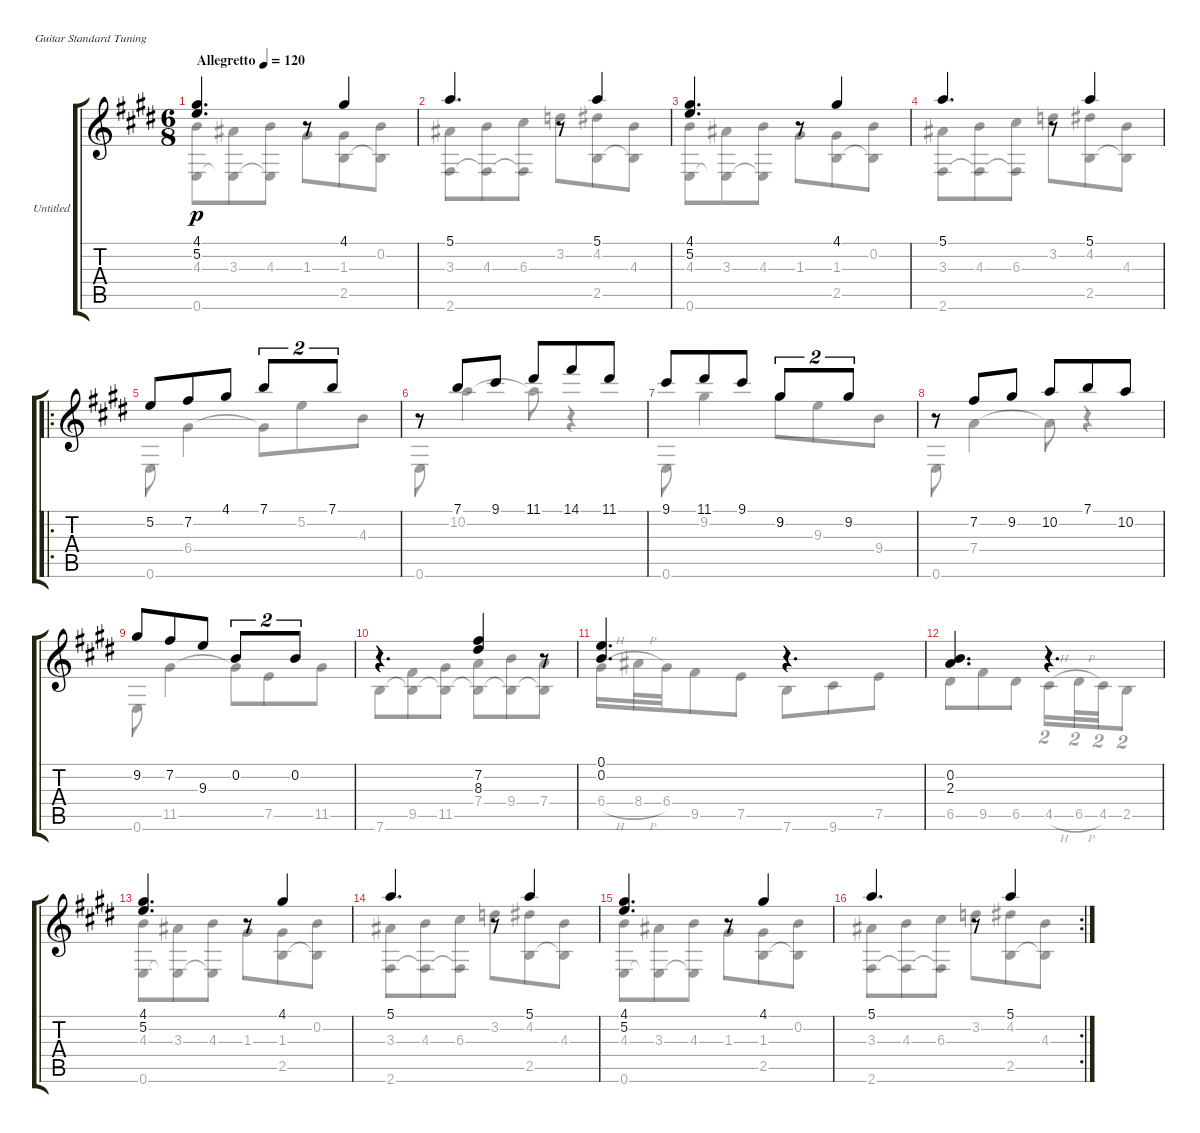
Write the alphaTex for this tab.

\bracketExtendMode groupsimilarinstruments
\firstSystemTrackNameOrientation horizontal
\otherSystemsTrackNameOrientation horizontal
\track ("Untitled" "Untitled") {instrument acousticguitarnylon}
\staff {score tabs}
\tuning (E4 B3 G3 D3 A2 E2)
\voice
\ts (6 8)
\tempo (120 "Allegretto")
\clef g2
\ks e
(4.1 5.2).4{d dy p instrument acousticguitarnylon} r.8 4.1.4 |
5.1.4{d} r.8 5.1.4 |
(4.1 5.2).4{d} r.8 4.1.4 |
5.1.4{d} r.8 5.1.4 |
\ro
5.2.8 7.2.8 4.1.8 7.1.8{tu (2 3)} 7.1.8{tu (2 3)} |
r.8 7.1.8 9.1.8 11.1.8 14.1.8 11.1.8 |
9.1.8 11.1.8 9.1.8 9.2.8{tu (2 3)} 9.2.8{tu (2 3)} |
r.8 7.2.8 9.2.8 10.2.8 7.1.8 10.2.8 |
9.2.8 7.2.8 9.3.8 0.2.8{tu (2 3)} 0.2.8{tu (2 3)} |
r.4{d} (7.2 8.3).4 r.8 |
(0.1 0.2).4{d} r.4{d} |
(0.2 2.3).4{d} r.4{d} |
(4.1 5.2).4{d} r.8 4.1.4 |
5.1.4{d} r.8 5.1.4 |
(4.1 5.2).4{d} r.8 4.1.4 |
\rc 2
5.1.4{d} r.8 5.1.4
\voice
\clef g2
\ottava regular
\simile none
\ks e
(4.3 0.6).8{dy p} (3.3 0.6{t}).8 (4.3 0.6{t}).8 1.3.8 (1.3 2.5).8 (0.2 2.5{t}).8 |
(3.3 2.6).8 (4.3 2.6{t}).8 (6.3 2.6{t}).8 3.2.8 (4.2 2.5).8 (4.3 2.5{t}).8 |
(4.3 0.6).8 (3.3 0.6{t}).8 (4.3 0.6{t}).8 1.3.8 (1.3 2.5).8 (0.2 2.5{t}).8 |
(3.3 2.6).8 (4.3 2.6{t}).8 (6.3 2.6{t}).8 3.2.8 (4.2 2.5).8 (4.3 2.5{t}).8 |
0.6.8 6.4.4 6.4{t}.8 5.2.8 4.3.8 |
0.6.8 10.2.4 10.2{t}.8 r.4 |
0.6.8 9.2.4 9.2.8 9.3.8 9.4.8 |
0.6.8 7.4.4 7.4{t}.8 r.4 |
0.6.8 11.5.4 11.5{t}.8 7.5.8 11.5.8 |
7.6.8 (9.5 7.6{t}).8 (11.5 7.6{t}).8 (7.4 7.6{t}).8 (9.4 7.6{t}).8 (7.4 7.6{t}).8 |
6.4{h}.16 8.4{h}.32 6.4.32 9.5.8 7.5.8 7.6.8 9.6.8 7.5.8 |
6.5.8 9.5.8 6.5.8 4.5{h}.16{tu (2 3)} 6.5{h}.32{tu (2 3)} 4.5.32{tu (2 3)} 2.5.8{tu (2 3)} |
(4.3 0.6).8 (3.3 0.6{t}).8 (4.3 0.6{t}).8 1.3.8 (1.3 2.5).8 (0.2 2.5{t}).8 |
(3.3 2.6).8 (4.3 2.6{t}).8 (6.3 2.6{t}).8 3.2.8 (4.2 2.5).8 (4.3 2.5{t}).8 |
(4.3 0.6).8 (3.3 0.6{t}).8 (4.3 0.6{t}).8 1.3.8 (1.3 2.5).8 (0.2 2.5{t}).8 |
(3.3 2.6).8 (4.3 2.6{t}).8 (6.3 2.6{t}).8 3.2.8 (4.2 2.5).8 (4.3 2.5{t}).8
